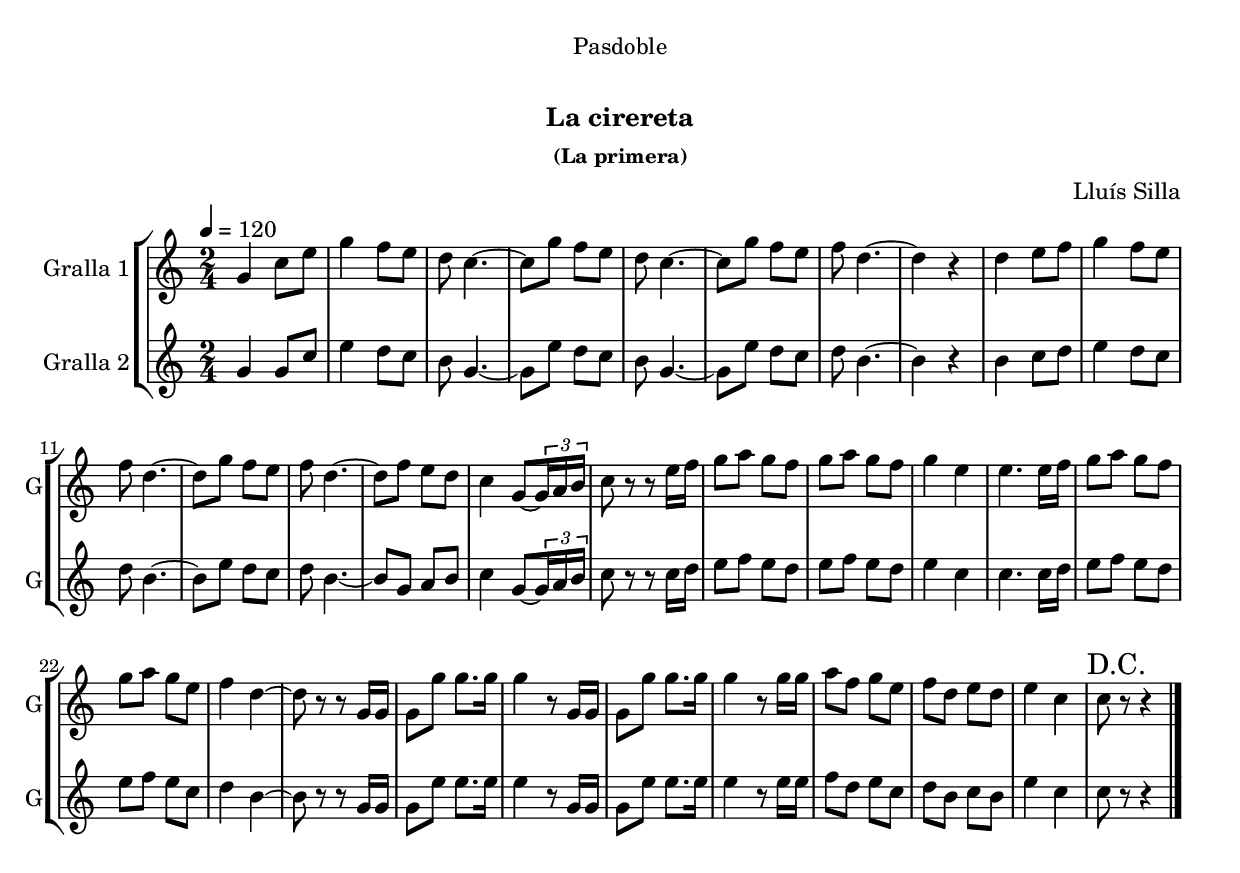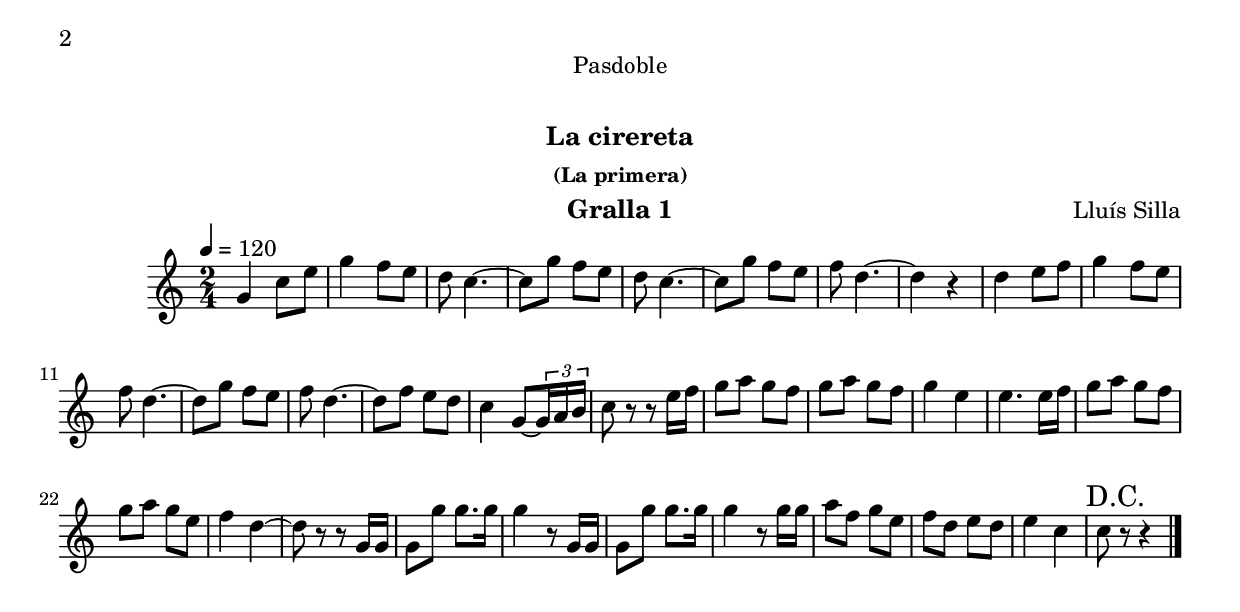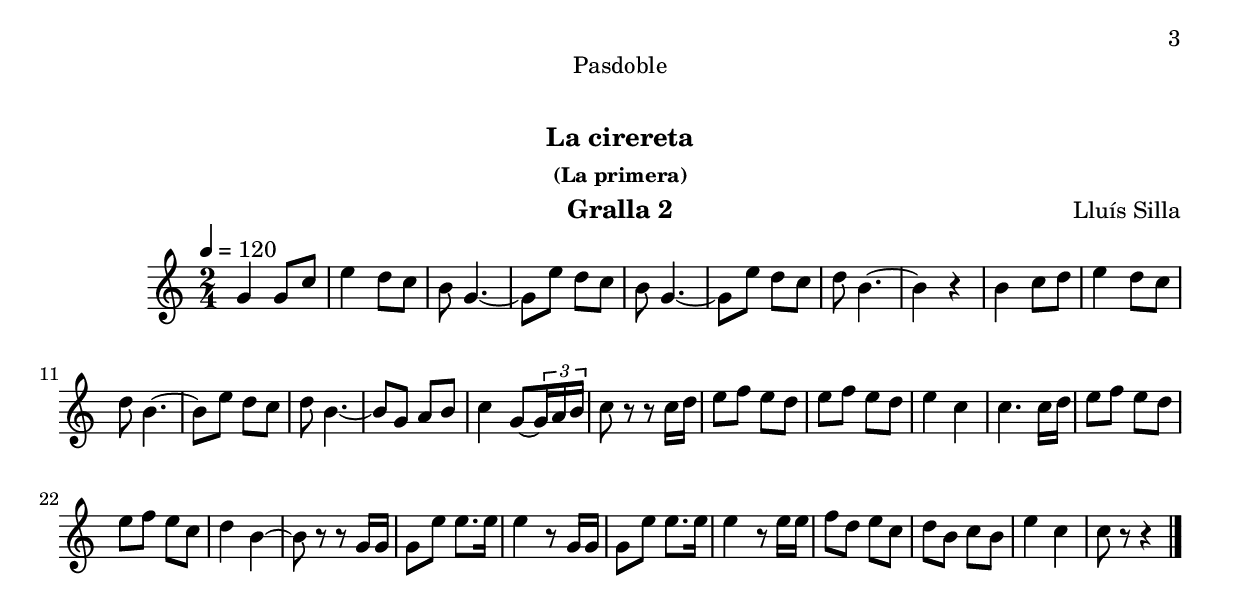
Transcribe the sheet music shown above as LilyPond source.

\version "2.22.1"

\header {
  dedication="Pasdoble"
  title="   "
  subtitle="La cirereta"
  subsubtitle="(La primera)"
  poet=""
  meter=""
  piece=""
  composer="Lluís Silla"
  arranger=""
  opus=""
  instrument=""
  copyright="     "
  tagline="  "
}

liniaroAa =
\relative g'
{
  \tempo 4=120
  \clef treble
  \key c \major
  \time 2/4
  g4 c8 e  |
  g4 f8 e  |
  d8 c4. ~  |
  c8 g' f e  |
  %05
  d8 c4. ~  |
  c8 g' f e  |
  f8 d4. ~  |
  d4 r  |
  d4 e8 f  |
  %10
  g4 f8 e  |
  f8 d4. ~  |
  d8 g f e  |
  f8 d4. ~  |
  d8 f e d  |
  %15
  c4 g8 ~ \times 2/3 { g16 a b }  |
  c8 r r e16 f  |
  g8 a g f  |
  g8 a g f  |
  g4 e  |
  %20
  e4. e16 f  |
  g8 a g f  |
  g8 a g e  |
  f4 d ~  |
  d8 r r g,16 g  |
  %25
  g8 g' g8. g16  |
  g4 r8 g,16 g  |
  g8 g' g8. g16  |
  g4 r8 g16 g  |
  a8 f g e  |
  %30
  f8 d e d  |
  e4 c  |
  \mark "D.C." c8 r r4  \bar "|."
}

liniaroAb =
\relative g'
{
  \tempo 4=120
  \clef treble
  \key c \major
  \time 2/4
  g4 g8 c  |
  e4 d8 c  |
  b8 g4. ~  |
  g8 e' d c  |
  %05
  b8 g4. ~  |
  g8 e' d c  |
  d8 b4. ~  |
  b4 r  |
  b4 c8 d  |
  %10
  e4 d8 c  |
  d8 b4. ~  |
  b8 e d c  |
  d8 b4. ~  |
  b8 g a b  |
  %15
  c4 g8 ~ \times 2/3 { g16 a b }  |
  c8 r r c16 d  |
  e8 f e d  |
  e8 f e d  |
  e4 c  |
  %20
  c4. c16 d  |
  e8 f e d  |
  e8 f e c  |
  d4 b ~  |
  b8 r r g16 g  |
  %25
  g8 e' e8. e16  |
  e4 r8 g,16 g  |
  g8 e' e8. e16  |
  e4 r8 e16 e  |
  f8 d e c  |
  %30
  d8 b c b  |
  e4 c  |
  c8 r r4  \bar "|."
}

\bookpart {
  \score {
    \new StaffGroup {
      \override Score.RehearsalMark #'self-alignment-X = #LEFT
      <<
        \new Staff \with {instrumentName = #"Gralla 1" shortInstrumentName = #"G"} \liniaroAa
        \new Staff \with {instrumentName = #"Gralla 2" shortInstrumentName = #"G"} \liniaroAb
      >>
    }
    \layout {}
  }
  \score { \unfoldRepeats
    \new StaffGroup {
      \override Score.RehearsalMark #'self-alignment-X = #LEFT
      <<
        \new Staff \with {instrumentName = #"Gralla 1" shortInstrumentName = #"G"} \liniaroAa
        \new Staff \with {instrumentName = #"Gralla 2" shortInstrumentName = #"G"} \liniaroAb
      >>
    }
    \midi {
      \set Staff.midiInstrument = "oboe"
      \set DrumStaff.midiInstrument = "drums"
    }
  }
}

\bookpart {
  \header {instrument="Gralla 1"}
  \score {
    \new StaffGroup {
      \override Score.RehearsalMark #'self-alignment-X = #LEFT
      <<
        \new Staff \liniaroAa
      >>
    }
    \layout {}
  }
  \score { \unfoldRepeats
    \new StaffGroup {
      \override Score.RehearsalMark #'self-alignment-X = #LEFT
      <<
        \new Staff \liniaroAa
      >>
    }
    \midi {
      \set Staff.midiInstrument = "oboe"
      \set DrumStaff.midiInstrument = "drums"
    }
  }
}

\bookpart {
  \header {instrument="Gralla 2"}
  \score {
    \new StaffGroup {
      \override Score.RehearsalMark #'self-alignment-X = #LEFT
      <<
        \new Staff \liniaroAb
      >>
    }
    \layout {}
  }
  \score { \unfoldRepeats
    \new StaffGroup {
      \override Score.RehearsalMark #'self-alignment-X = #LEFT
      <<
        \new Staff \liniaroAb
      >>
    }
    \midi {
      \set Staff.midiInstrument = "oboe"
      \set DrumStaff.midiInstrument = "drums"
    }
  }
}

